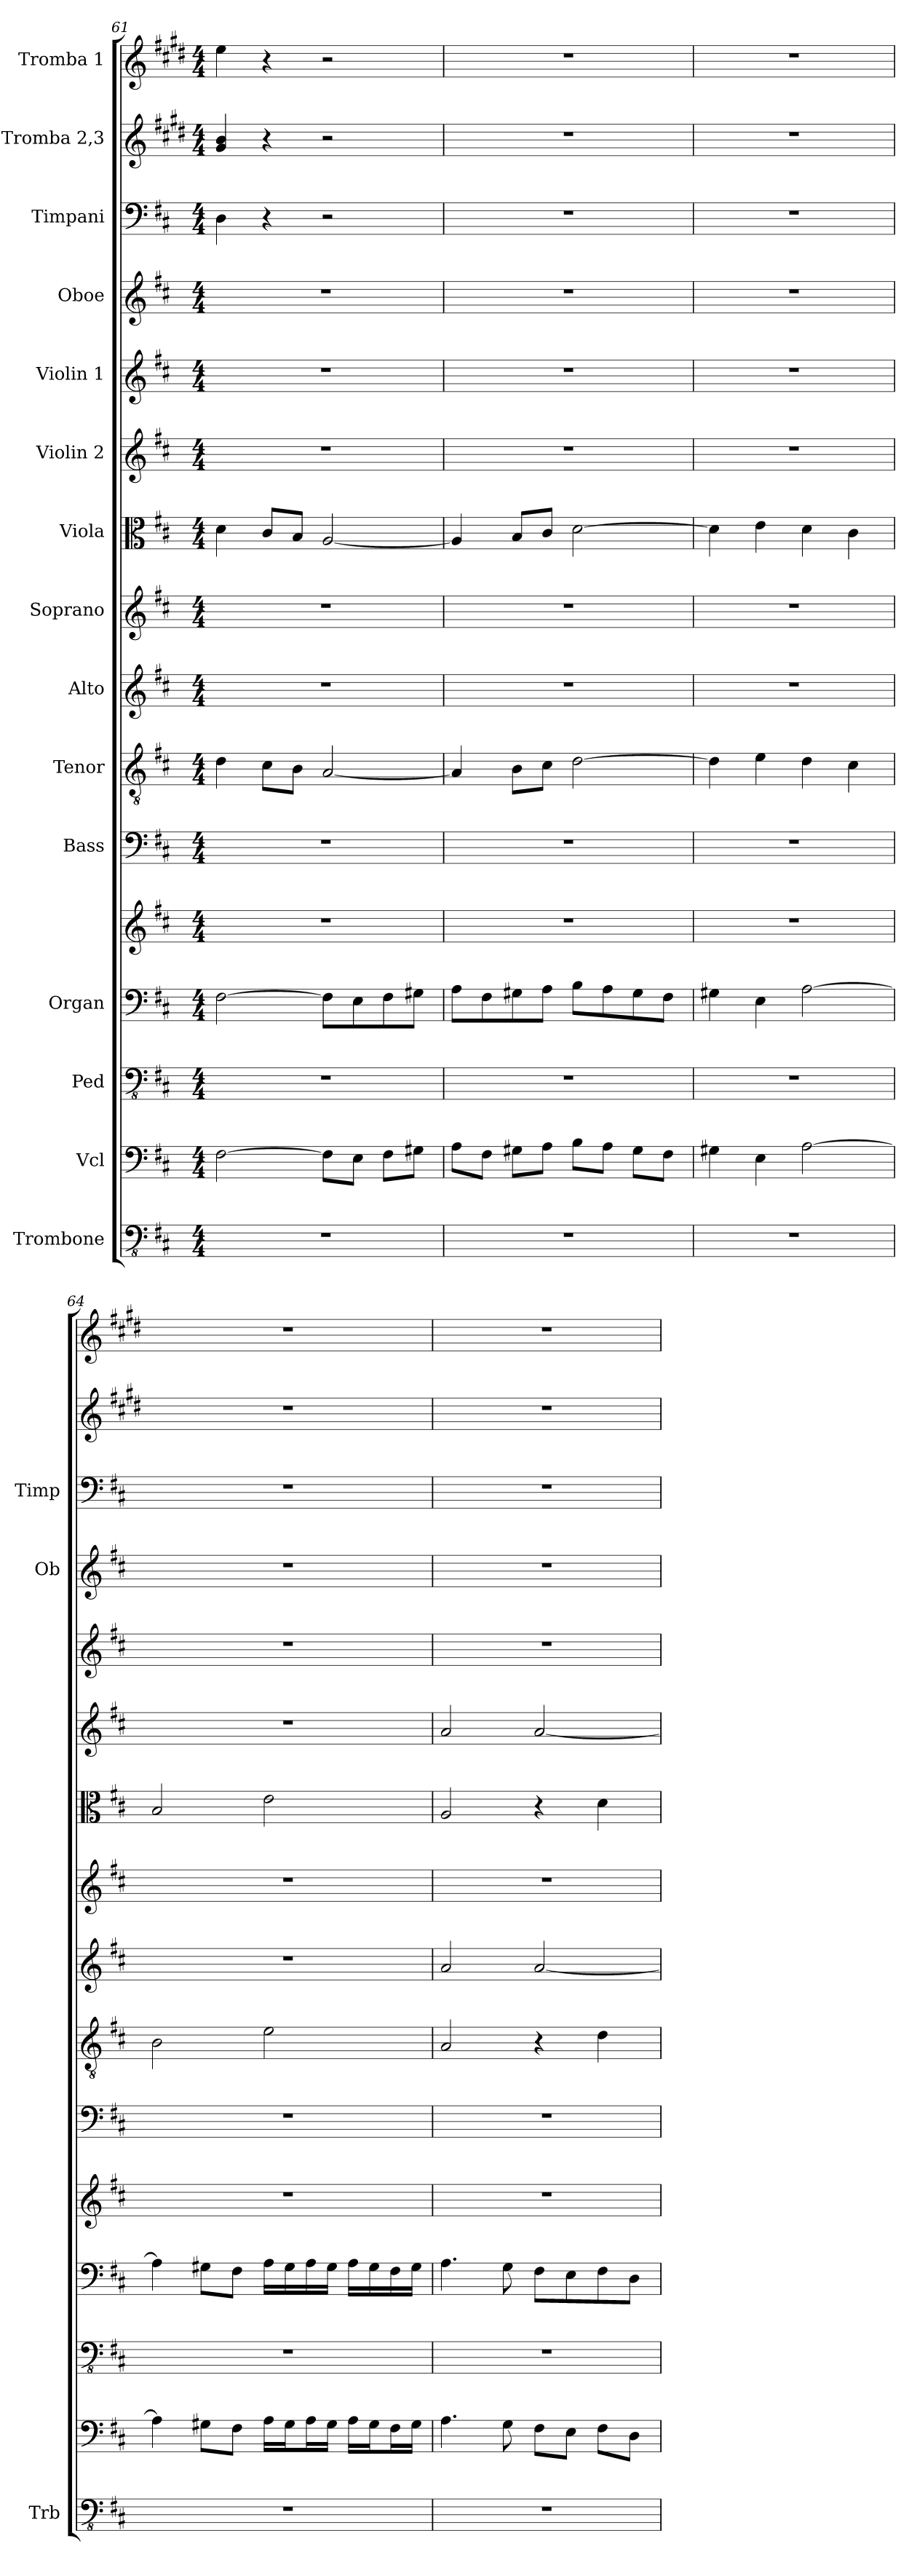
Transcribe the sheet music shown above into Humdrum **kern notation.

**kern	**kern	**kern	**kern	**kern	**kern	**kern	**kern	**kern	**kern	**kern	**kern	**kern	**kern	**kern	**kern
*part15	*part14	*part13	*part12	*part12	*part11	*part10	*part9	*part8	*part7	*part6	*part5	*part4	*part3	*part2	*part1
*staff16	*staff15	*staff14	*staff13	*staff12	*staff11	*staff10	*staff9	*staff8	*staff7	*staff6	*staff5	*staff4	*staff3	*staff2	*staff1
*I"Trombone	*I"Vcl	*I"Ped	*I"Organ	*	*I"Bass	*I"Tenor	*I"Alto	*I"Soprano	*I"Viola	*I"Violin 2	*I"Violin 1	*I"Oboe	*I"Timpani	*I"Tromba 2,3	*I"Tromba 1
*I'Trb	*	*	*	*	*	*	*	*	*	*	*	*I'Ob	*I'Timp	*	*
*clefFv4	*clefF4	*clefFv4	*clefF4	*clefG2	*clefF4	*clefGv2	*clefG2	*clefG2	*clefC3	*clefG2	*clefG2	*clefG2	*clefF4	*clefG2	*clefG2
*	*	*	*	*	*	*	*	*	*	*	*	*	*	*ITrd1c2	*ITrd1c2
*k[f#c#]	*k[f#c#]	*k[f#c#]	*k[f#c#]	*k[f#c#]	*k[f#c#]	*k[f#c#]	*k[f#c#]	*k[f#c#]	*k[f#c#]	*k[f#c#]	*k[f#c#]	*k[f#c#]	*k[f#c#]	*k[f#c#]	*k[f#c#]
*M4/4	*M4/4	*M4/4	*M4/4	*M4/4	*M4/4	*M4/4	*M4/4	*M4/4	*M4/4	*M4/4	*M4/4	*M4/4	*M4/4	*M4/4	*M4/4
=61	=61	=61	=61	=61	=61	=61	=61	=61	=61	=61	=61	=61	=61	=61	=61
1r	[2F#\	1r	[2F#\	1r	1r	4d\	1r	1r	4d\	1r	1r	1r	4D\	4f#/ 4a/	4dd\
.	.	.	.	.	.	8c#\L	.	.	8c#/L	.	.	.	4r	4r	4r
.	.	.	.	.	.	8B\J	.	.	8B/J	.	.	.	.	.	.
.	8F#\L]	.	8F#\L]	.	.	[2A/	.	.	[2A/	.	.	.	2r	2r	2r
.	8E\J	.	8E\	.	.	.	.	.	.	.	.	.	.	.	.
.	8F#\L	.	8F#\	.	.	.	.	.	.	.	.	.	.	.	.
.	8G#X\J	.	8G#X\J	.	.	.	.	.	.	.	.	.	.	.	.
=62	=62	=62	=62	=62	=62	=62	=62	=62	=62	=62	=62	=62	=62	=62	=62
1r	8A\L	1r	8A\L	1r	1r	4A/]	1r	1r	4A/]	1r	1r	1r	1r	1r	1r
.	8F#\J	.	8F#\	.	.	.	.	.	.	.	.	.	.	.	.
.	8G#X\L	.	8G#X\	.	.	8B\L	.	.	8B/L	.	.	.	.	.	.
.	8A\J	.	8A\J	.	.	8c#\J	.	.	8c#/J	.	.	.	.	.	.
.	8B\L	.	8B\L	.	.	[2d\	.	.	[2d\	.	.	.	.	.	.
.	8A\J	.	8A\	.	.	.	.	.	.	.	.	.	.	.	.
.	8G#\L	.	8G#\	.	.	.	.	.	.	.	.	.	.	.	.
.	8F#\J	.	8F#\J	.	.	.	.	.	.	.	.	.	.	.	.
=63	=63	=63	=63	=63	=63	=63	=63	=63	=63	=63	=63	=63	=63	=63	=63
1r	4G#X\	1r	4G#X\	1r	1r	4d\]	1r	1r	4d\]	1r	1r	1r	1r	1r	1r
.	4E\	.	4E\	.	.	4e\	.	.	4e\	.	.	.	.	.	.
.	[2A\	.	[2A\	.	.	4d\	.	.	4d\	.	.	.	.	.	.
.	.	.	.	.	.	4c#\	.	.	4c#\	.	.	.	.	.	.
=64	=64	=64	=64	=64	=64	=64	=64	=64	=64	=64	=64	=64	=64	=64	=64
1r	4A\]	1r	4A\]	1r	1r	2B\	1r	1r	2B/	1r	1r	1r	1r	1r	1r
.	8G#X\L	.	8G#X\L	.	.	.	.	.	.	.	.	.	.	.	.
.	8F#\J	.	8F#\J	.	.	.	.	.	.	.	.	.	.	.	.
.	16A\LL	.	16A\LL	.	.	2e\	.	.	2e\	.	.	.	.	.	.
.	16G#\J	.	16G#\	.	.	.	.	.	.	.	.	.	.	.	.
.	16A\L	.	16A\	.	.	.	.	.	.	.	.	.	.	.	.
.	16G#\JJ	.	16G#\JJ	.	.	.	.	.	.	.	.	.	.	.	.
.	16A\LL	.	16A\LL	.	.	.	.	.	.	.	.	.	.	.	.
.	16G#\J	.	16G#\	.	.	.	.	.	.	.	.	.	.	.	.
.	16F#\L	.	16F#\	.	.	.	.	.	.	.	.	.	.	.	.
.	16G#\JJ	.	16G#\JJ	.	.	.	.	.	.	.	.	.	.	.	.
=65	=65	=65	=65	=65	=65	=65	=65	=65	=65	=65	=65	=65	=65	=65	=65
1r	4.A\	1r	4.A\	1r	1r	2A/	2a/	1r	2A/	2a/	1r	1r	1r	1r	1r
.	8G\	.	8G\	.	.	.	.	.	.	.	.	.	.	.	.
.	8F#\L	.	8F#\L	.	.	4r	[2a/	.	4r	[2a/	.	.	.	.	.
.	8E\J	.	8E\	.	.	.	.	.	.	.	.	.	.	.	.
.	8F#\L	.	8F#\	.	.	4d\	.	.	4d\	.	.	.	.	.	.
.	8D\J	.	8D\J	.	.	.	.	.	.	.	.	.	.	.	.
=	=	=	=	=	=	=	=	=	=	=	=	=	=	=	=
*-	*-	*-	*-	*-	*-	*-	*-	*-	*-	*-	*-	*-	*-	*-	*-
